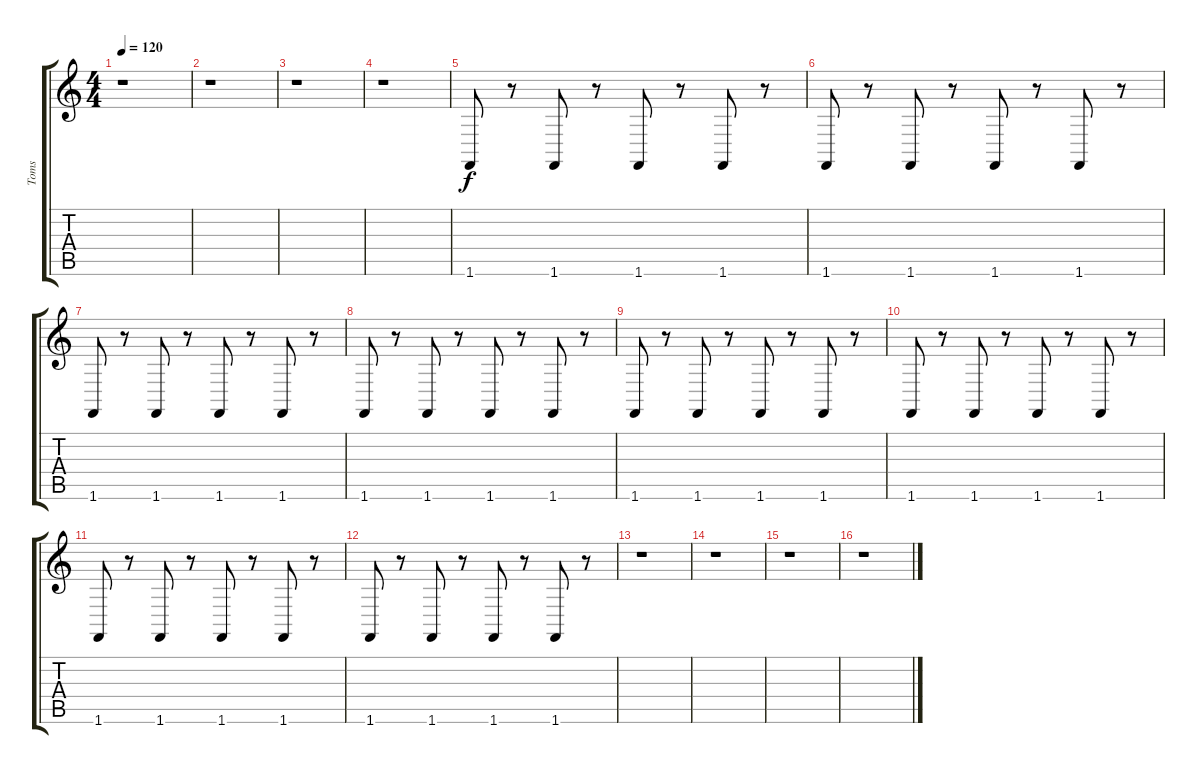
\track ("Toms     " "Toms     ") {instrument melodictom}
\staff {score tabs}
\tuning (E4 B3 G3 D3 A2 E2) {hide}
\ts (4 4)
\tempo 120
\clef g2
\ks c
r.1{dy f instrument melodictom} |
r.1 |
r.1 |
r.1 |
1.6.8 r.8 1.6.8 r.8 1.6.8 r.8 1.6.8 r.8 |
1.6.8 r.8 1.6.8 r.8 1.6.8 r.8 1.6.8 r.8 |
1.6.8 r.8 1.6.8 r.8 1.6.8 r.8 1.6.8 r.8 |
1.6.8 r.8 1.6.8 r.8 1.6.8 r.8 1.6.8 r.8 |
1.6.8 r.8 1.6.8 r.8 1.6.8 r.8 1.6.8 r.8 |
1.6.8 r.8 1.6.8 r.8 1.6.8 r.8 1.6.8 r.8 |
1.6.8 r.8 1.6.8 r.8 1.6.8 r.8 1.6.8 r.8 |
1.6.8 r.8 1.6.8 r.8 1.6.8 r.8 1.6.8 r.8 |
r.1 |
r.1 |
r.1 |
r.1
